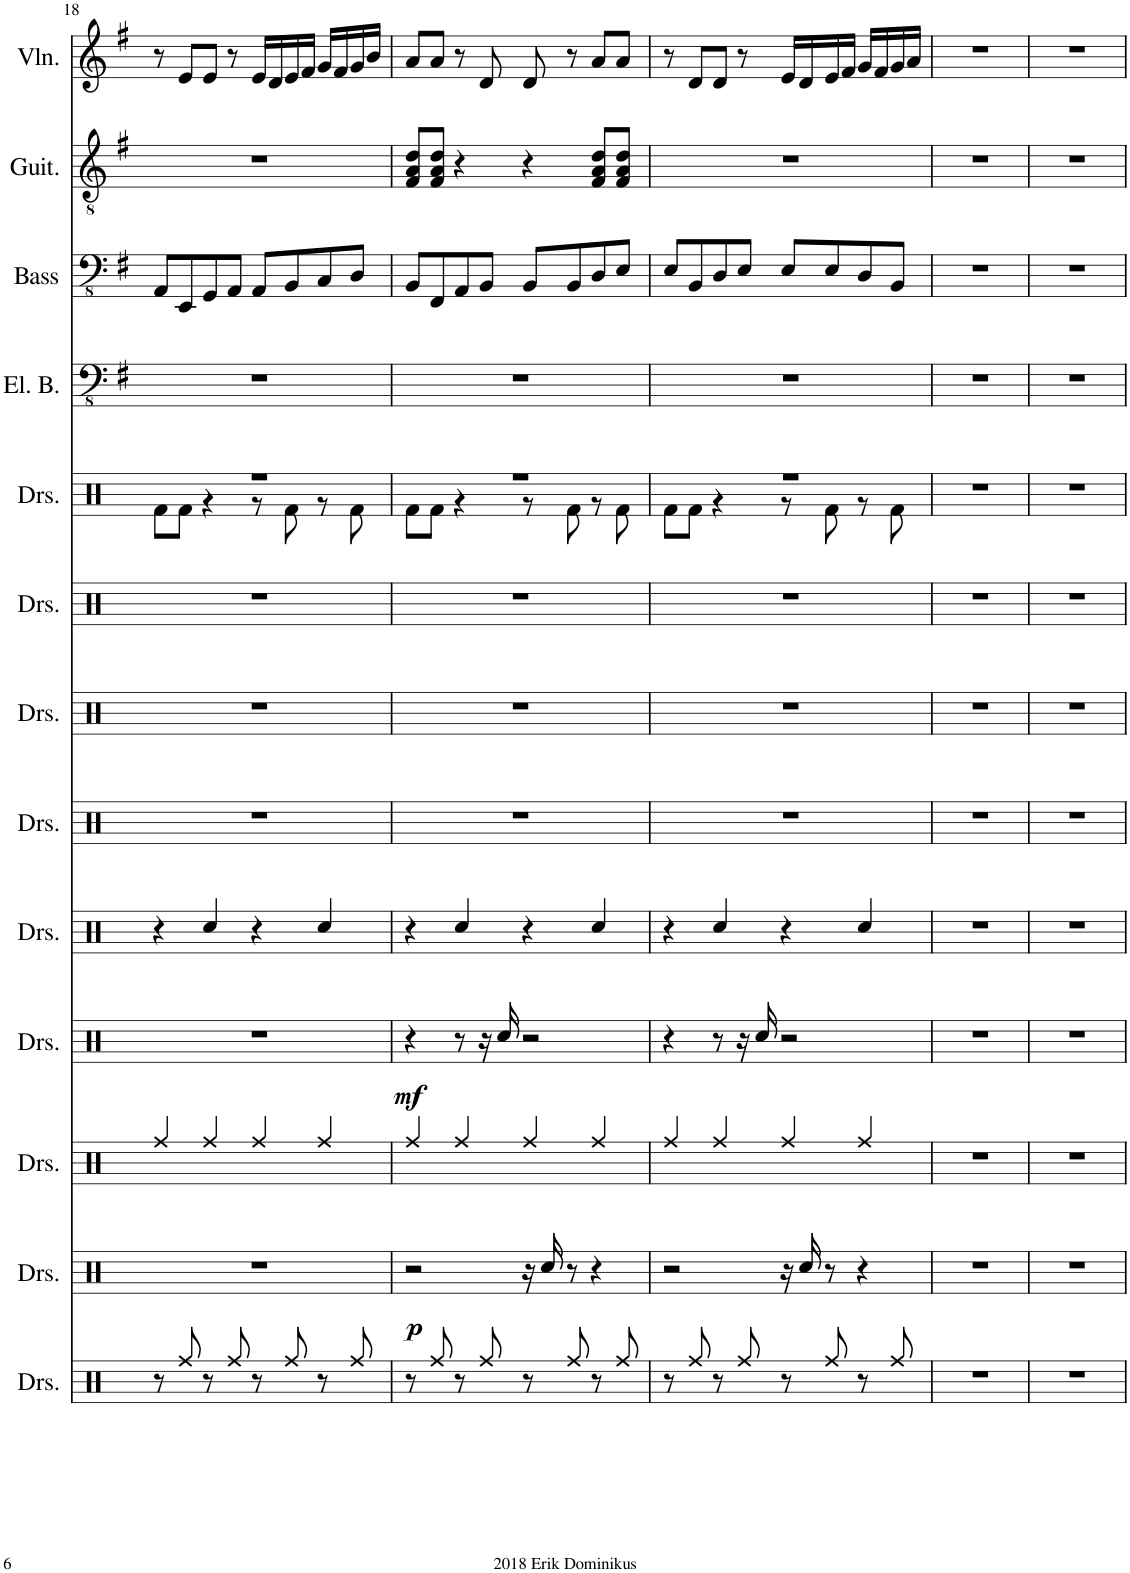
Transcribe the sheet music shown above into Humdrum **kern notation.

**kern	**kern	**dynam	**kern	**kern	**dynam	**kern	**kern	**kern	**kern	**kern	**kern	**kern	**kern	**kern
*part13	*part12	*part12	*part11	*part10	*part10	*part9	*part8	*part7	*part6	*part5	*part4	*part3	*part2	*part1
*staff13	*staff12	*staff12	*staff11	*staff10	*staff10	*staff9	*staff8	*staff7	*staff6	*staff5	*staff4	*staff3	*staff2	*staff1
*I"Drumset	*I"Drumset	*	*I"Drumset	*I"Drumset	*	*I"Drumset	*I"Drumset	*I"Drumset	*I"Drumset	*I"Drumset	*I"Electric Bass	*I"Acoustic Bass	*I"Classical Guitar	*I"Violin
*I'Drs.	*I'Drs.	*	*I'Drs.	*I'Drs.	*	*I'Drs.	*I'Drs.	*I'Drs.	*I'Drs.	*I'Drs.	*I'El. B.	*I'Bass	*I'Guit.	*I'Vln.
!!LO:PB:g=z
*clefX	*clefX	*	*clefX	*clefX	*	*clefX	*clefX	*clefX	*clefX	*clefX	*clefFv4	*clefFv4	*clefGv2	*clefG2
*k[]	*k[]	*	*k[]	*k[]	*	*k[]	*k[]	*k[]	*k[]	*k[]	*k[f#]	*k[f#]	*k[f#]	*k[f#]
*M4/4	*M4/4	*	*M4/4	*M4/4	*	*M4/4	*M4/4	*M4/4	*M4/4	*M4/4	*M4/4	*M4/4	*M4/4	*M4/4
=18	=18	=18	=18	=18	=18	=18	=18	=18	=18	=18	=18	=18	=18	=18
*	*	*	*	*	*	*	*	*	*	*^	*	*	*	*
8r	1r	.	4Rff/	1r	.	4r	1r	1r	1r	1r	8Rf\L	1r	8AAA/L	1r	8r
8Rff/	.	.	.	.	.	.	.	.	.	.	8Rf\J	.	8EEE/	.	8e/L
8r	.	.	4Rff/	.	.	4Rcc/	.	.	.	.	4r	.	8GGG/	.	8e/J
8Rff/	.	.	.	.	.	.	.	.	.	.	.	.	8AAA/J	.	8r
8r	.	.	4Rff/	.	.	4r	.	.	.	.	8r	.	8AAA/L	.	16e/LL
.	.	.	.	.	.	.	.	.	.	.	.	.	.	.	16d/
8Rff/	.	.	.	.	.	.	.	.	.	.	8Rf\	.	8BBB/	.	16e/
.	.	.	.	.	.	.	.	.	.	.	.	.	.	.	16f#/JJ
8r	.	.	4Rff/	.	.	4Rcc/	.	.	.	.	8r	.	8CC/	.	16g/LL
.	.	.	.	.	.	.	.	.	.	.	.	.	.	.	16f#/
8Rff/	.	.	.	.	.	.	.	.	.	.	8Rf\	.	8DD/J	.	16g/
.	.	.	.	.	.	.	.	.	.	.	.	.	.	.	16b/JJ
=19	=19	=19	=19	=19	=19	=19	=19	=19	=19	=19	=19	=19	=19	=19	=19
!	!	!LO:DY:b	!	!	!LO:DY:b	!	!	!	!	!	!	!	!	!	!
8r	2r	p	4Rff/	4r	mf	4r	1r	1r	1r	1r	8Rf\L	1r	8BBB/L	8F#/ 8A/ 8d/L	8a/L
8Rff/	.	.	.	.	.	.	.	.	.	.	8Rf\J	.	8FFF#/	8F#/ 8A/ 8d/J	8a/J
8r	.	.	4Rff/	8r	.	4Rcc/	.	.	.	.	4r	.	8AAA/	4r	8r
8Rff/	.	.	.	16r	.	.	.	.	.	.	.	.	8BBB/J	.	8d/
.	.	.	.	16Rcc/	.	.	.	.	.	.	.	.	.	.	.
8r	16r	.	4Rff/	2r	.	4r	.	.	.	.	8r	.	8BBB/L	4r	8d/
.	16Rcc/	.	.	.	.	.	.	.	.	.	.	.	.	.	.
8Rff/	8r	.	.	.	.	.	.	.	.	.	8Rf\	.	8BBB/	.	8r
8r	4r	.	4Rff/	.	.	4Rcc/	.	.	.	.	8r	.	8DD/	8F#/ 8A/ 8d/L	8a/L
8Rff/	.	.	.	.	.	.	.	.	.	.	8Rf\	.	8EE/J	8F#/ 8A/ 8d/J	8a/J
=20	=20	=20	=20	=20	=20	=20	=20	=20	=20	=20	=20	=20	=20	=20	=20
8r	2r	.	4Rff/	4r	.	4r	1r	1r	1r	1r	8Rf\L	1r	8EE/L	1r	8r
8Rff/	.	.	.	.	.	.	.	.	.	.	8Rf\J	.	8BBB/	.	8d/L
8r	.	.	4Rff/	8r	.	4Rcc/	.	.	.	.	4r	.	8DD/	.	8d/J
8Rff/	.	.	.	16r	.	.	.	.	.	.	.	.	8EE/J	.	8r
.	.	.	.	16Rcc/	.	.	.	.	.	.	.	.	.	.	.
8r	16r	.	4Rff/	2r	.	4r	.	.	.	.	8r	.	8EE/L	.	16e/LL
.	16Rcc/	.	.	.	.	.	.	.	.	.	.	.	.	.	16d/
8Rff/	8r	.	.	.	.	.	.	.	.	.	8Rf\	.	8EE/	.	16e/
.	.	.	.	.	.	.	.	.	.	.	.	.	.	.	16f#/JJ
8r	4r	.	4Rff/	.	.	4Rcc/	.	.	.	.	8r	.	8DD/	.	16g/LL
.	.	.	.	.	.	.	.	.	.	.	.	.	.	.	16f#/
8Rff/	.	.	.	.	.	.	.	.	.	.	8Rf\	.	8BBB/J	.	16g/
.	.	.	.	.	.	.	.	.	.	.	.	.	.	.	16a/JJ
*	*	*	*	*	*	*	*	*	*	*v	*v	*	*	*	*
=21	=21	=21	=21	=21	=21	=21	=21	=21	=21	=21	=21	=21	=21	=21
1r	1r	.	1r	1r	.	1r	1r	1r	1r	1r	1r	1r	1r	1r
=22	=22	=22	=22	=22	=22	=22	=22	=22	=22	=22	=22	=22	=22	=22
1r	1r	.	1r	1r	.	1r	1r	1r	1r	1r	1r	1r	1r	1r
=	=	=	=	=	=	=	=	=	=	=	=	=	=	=
*-	*-	*-	*-	*-	*-	*-	*-	*-	*-	*-	*-	*-	*-	*-
